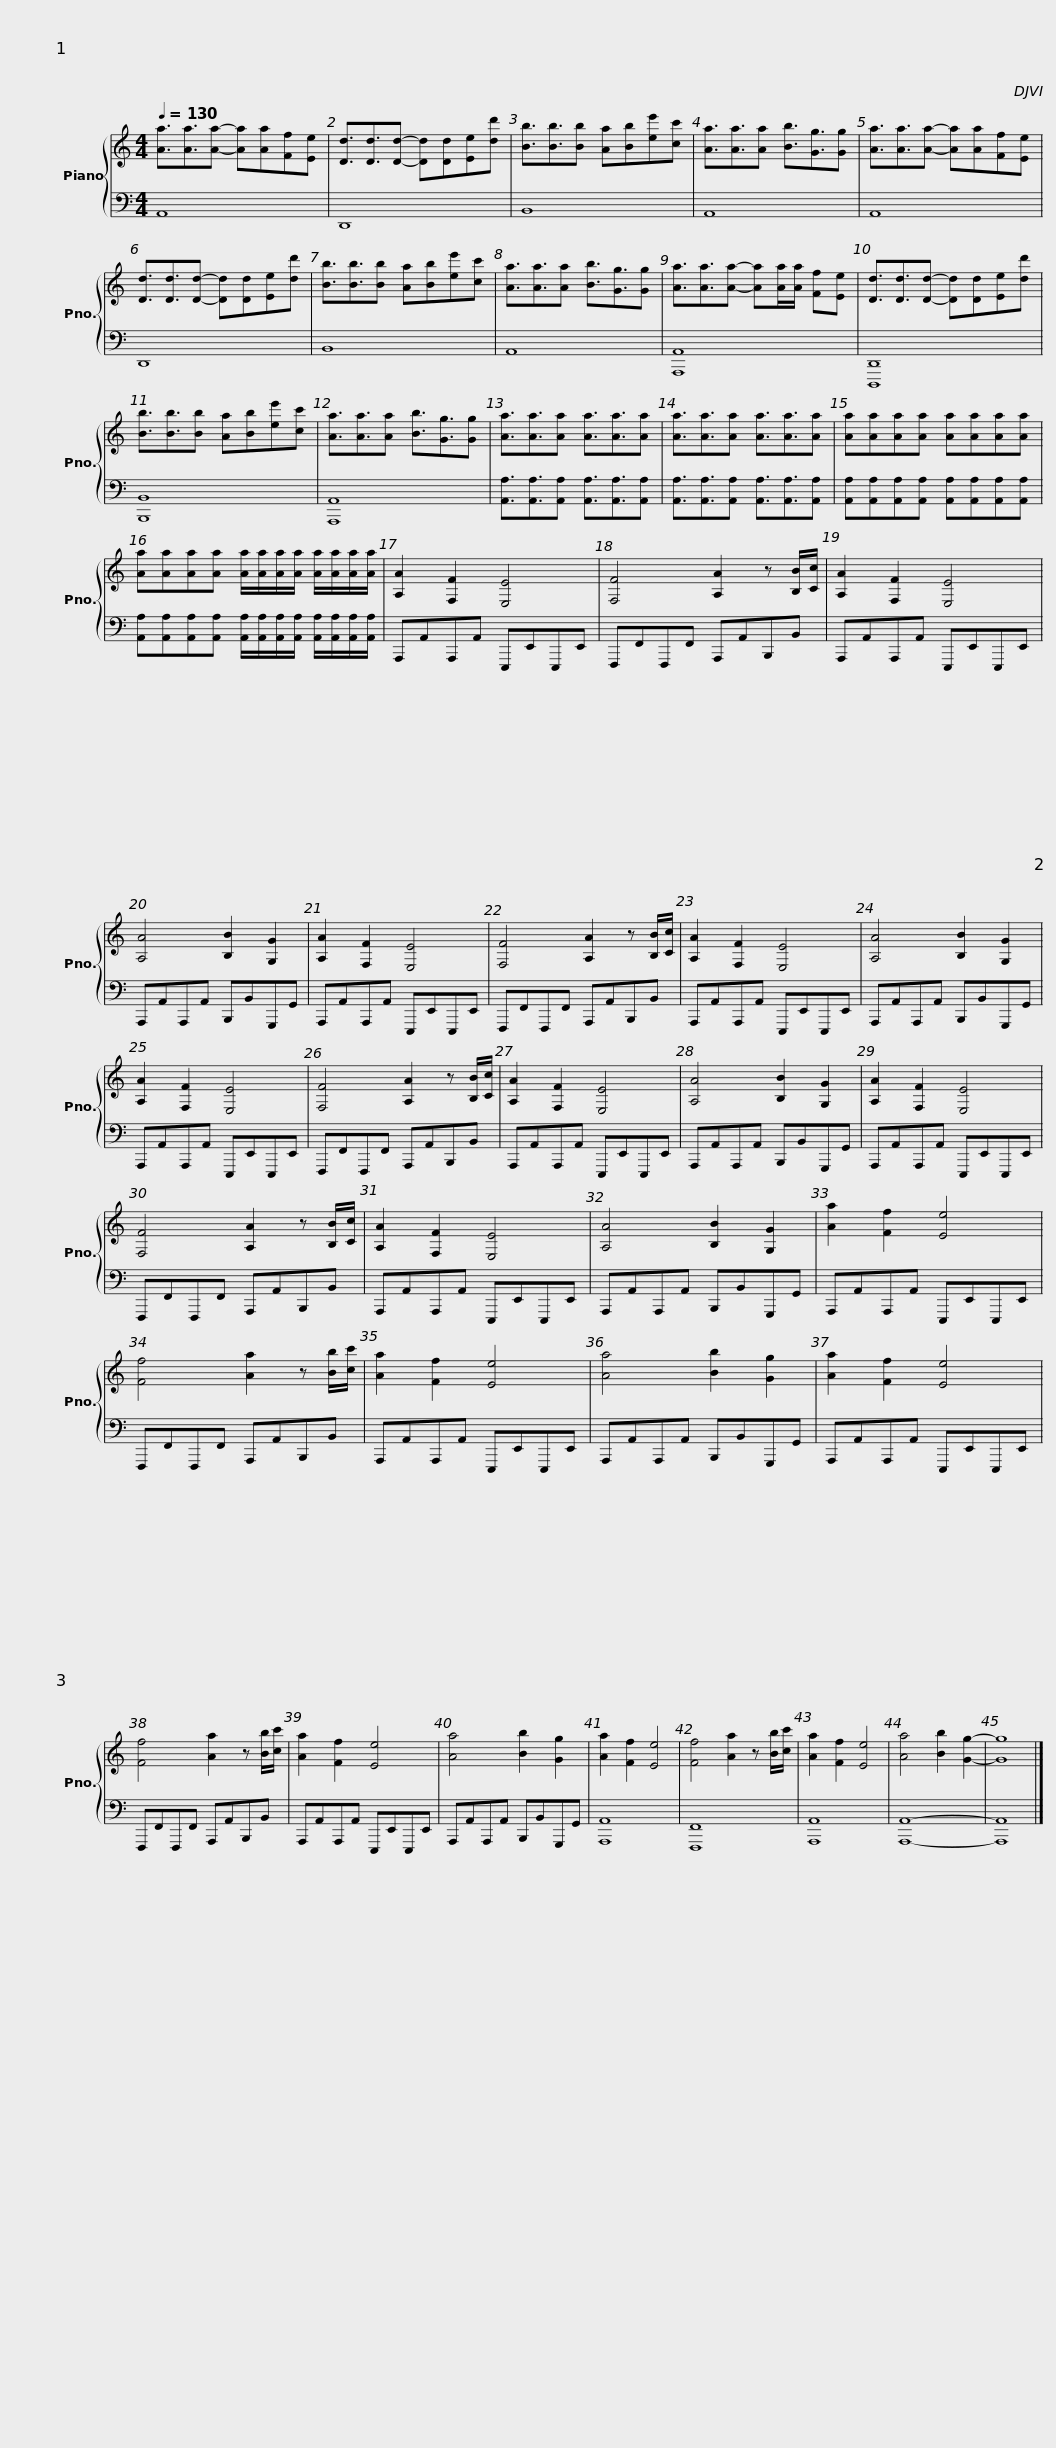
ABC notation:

X:1
%%score { 1 | 2 }
L:1/8
Q:1/4=130
M:4/4
I:linebreak $
K:C
V:1 treble
V:2 bass
V:1
 [Aa]3/2[Aa]3/2[Aa]- [Aa][Aa][Ff][Ee] | [Dd]3/2[Dd]3/2[Dd]- [Dd][Dd][Ee][dd'] | [Bb]3/2[Bb]3/2[Bb] [Aa][Bb][ee'][cc'] | [Aa]3/2[Aa]3/2[Aa] [Bb]3/2[Gg]3/2[Gg] |$ [Aa]3/2[Aa]3/2[Aa]- [Aa][Aa][Ff][Ee] | %5
 [Dd]3/2[Dd]3/2[Dd]- [Dd][Dd][Ee][dd'] | [Bb]3/2[Bb]3/2[Bb] [Aa][Bb][ee'][cc'] | [Aa]3/2[Aa]3/2[Aa] [Bb]3/2[Gg]3/2[Gg] |$ [Aa]3/2[Aa]3/2[Aa]- [Aa][Aa]/[Aa]/ [Ff][Ee] | [Dd]3/2[Dd]3/2[Dd]- [Dd][Dd][Ee][dd'] | %10
 [Bb]3/2[Bb]3/2[Bb] [Aa][Bb][ee'][cc'] | [Aa]3/2[Aa]3/2[Aa] [Bb]3/2[Gg]3/2[Gg] |$ [Aa]3/2[Aa]3/2[Aa] [Aa]3/2[Aa]3/2[Aa] | [Aa]3/2[Aa]3/2[Aa] [Aa]3/2[Aa]3/2[Aa] | [Aa][Aa][Aa][Aa] [Aa][Aa][Aa][Aa] | %15
 [Aa][Aa][Aa][Aa] [Aa]/[Aa]/[Aa]/[Aa]/ [Aa]/[Aa]/[Aa]/[Aa]/ |$ [A,A]2 [F,F]2 [E,E]4 | [F,F]4 [A,A]2 z [B,B]/[Cc]/ | [A,A]2 [F,F]2 [E,E]4 | [A,A]4 [B,B]2 [G,G]2 |$ %20
 [A,A]2 [F,F]2 [E,E]4 | [F,F]4 [A,A]2 z [B,B]/[Cc]/ | [A,A]2 [F,F]2 [E,E]4 | [A,A]4 [B,B]2 [G,G]2 |$ [A,A]2 [F,F]2 [E,E]4 | %25
 [F,F]4 [A,A]2 z [B,B]/[Cc]/ | [A,A]2 [F,F]2 [E,E]4 | [A,A]4 [B,B]2 [G,G]2 |$ [A,A]2 [F,F]2 [E,E]4 | [F,F]4 [A,A]2 z [B,B]/[Cc]/ | %30
 [A,A]2 [F,F]2 [E,E]4 | [A,A]4 [B,B]2 [G,G]2 |$ [Aa]2 [Ff]2 [Ee]4 | [Ff]4 [Aa]2 z [Bb]/[cc']/ | [Aa]2 [Ff]2 [Ee]4 | %35
 [Aa]4 [Bb]2 [Gg]2 |$ [Aa]2 [Ff]2 [Ee]4 | [Ff]4 [Aa]2 z [Bb]/[cc']/ | [Aa]2 [Ff]2 [Ee]4 | [Aa]4 [Bb]2 [Gg]2 | %40
 [Aa]2 [Ff]2 [Ee]4 |$ [Ff]4 [Aa]2 z [Bb]/[cc']/ | [Aa]2 [Ff]2 [Ee]4 | [Aa]4 [Bb]2 [Gg]2- | [Gg]8 |] %45
V:2
 A,,8 | D,,8 | B,,8 | A,,8 |$ A,,8 | %5
 D,,8 | B,,8 | A,,8 |$ [A,,,A,,]8 | [D,,,D,,]8 | %10
 [B,,,B,,]8 | [A,,,A,,]8 |$ [A,,A,]3/2[A,,A,]3/2[A,,A,] [A,,A,]3/2[A,,A,]3/2[A,,A,] | [A,,A,]3/2[A,,A,]3/2[A,,A,] [A,,A,]3/2[A,,A,]3/2[A,,A,] | [A,,A,][A,,A,][A,,A,][A,,A,] [A,,A,][A,,A,][A,,A,][A,,A,] | %15
 [A,,A,][A,,A,][A,,A,][A,,A,] [A,,A,]/[A,,A,]/[A,,A,]/[A,,A,]/ [A,,A,]/[A,,A,]/[A,,A,]/[A,,A,]/ |$ A,,,A,,A,,,A,, E,,,E,,E,,,E,, | F,,,F,,F,,,F,, A,,,A,,B,,,B,, | A,,,A,,A,,,A,, E,,,E,,E,,,E,, | A,,,A,,A,,,A,, B,,,B,,G,,,G,, |$ %20
 A,,,A,,A,,,A,, E,,,E,,E,,,E,, | F,,,F,,F,,,F,, A,,,A,,B,,,B,, | A,,,A,,A,,,A,, E,,,E,,E,,,E,, | A,,,A,,A,,,A,, B,,,B,,G,,,G,, |$ A,,,A,,A,,,A,, E,,,E,,E,,,E,, | %25
 F,,,F,,F,,,F,, A,,,A,,B,,,B,, | A,,,A,,A,,,A,, E,,,E,,E,,,E,, | A,,,A,,A,,,A,, B,,,B,,G,,,G,, |$ A,,,A,,A,,,A,, E,,,E,,E,,,E,, | F,,,F,,F,,,F,, A,,,A,,B,,,B,, | %30
 A,,,A,,A,,,A,, E,,,E,,E,,,E,, | A,,,A,,A,,,A,, B,,,B,,G,,,G,, |$ A,,,A,,A,,,A,, E,,,E,,E,,,E,, | F,,,F,,F,,,F,, A,,,A,,B,,,B,, | A,,,A,,A,,,A,, E,,,E,,E,,,E,, | %35
 A,,,A,,A,,,A,, B,,,B,,G,,,G,, |$ A,,,A,,A,,,A,, E,,,E,,E,,,E,, | F,,,F,,F,,,F,, A,,,A,,B,,,B,, | A,,,A,,A,,,A,, E,,,E,,E,,,E,, | A,,,A,,A,,,A,, B,,,B,,G,,,G,, | %40
 [A,,,A,,]8 |$ [F,,,F,,]8 | [A,,,A,,]8 | [A,,,A,,]8- | [A,,,A,,]8 |] %45
